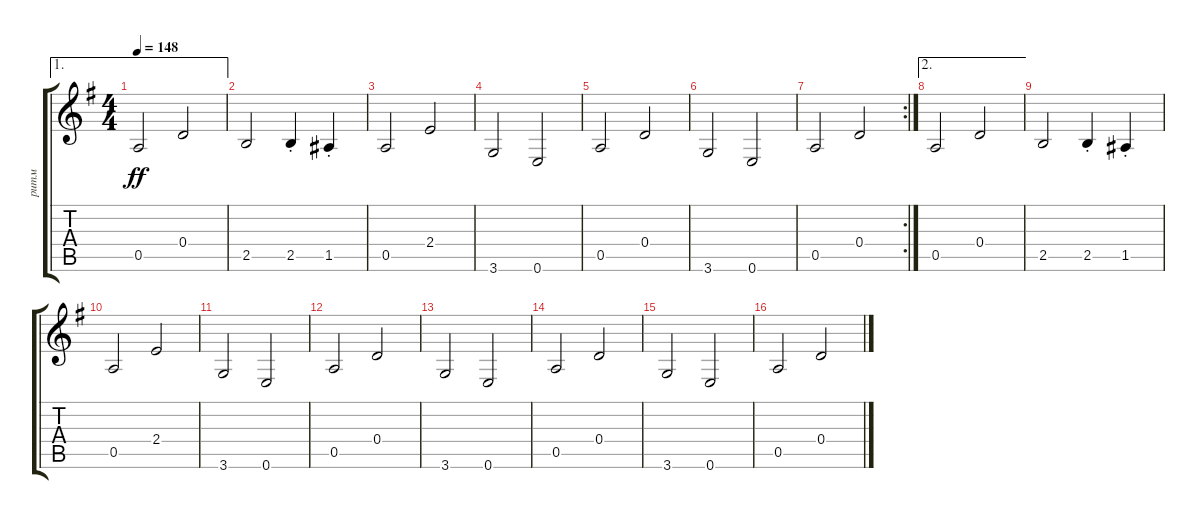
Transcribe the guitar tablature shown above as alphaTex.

\track ("ритм" "ритм") {instrument acousticguitarsteel}
\staff {score tabs}
\tuning (E4 B3 G3 D3 A2 E2) {hide}
\ae 1
\ts (4 4)
\tempo 148
\clef g2
\ks g
0.5.2{dy ff} 0.4.2 |
2.5.2 2.5{st}.4 1.5{st}.4 |
0.5.2 2.4.2 |
3.6.2 0.6.2 |
0.5.2 0.4.2 |
3.6.2 0.6.2 |
\rc 2
0.5.2 0.4.2 |
\ae 2
0.5.2 0.4.2 |
2.5.2 2.5{st}.4 1.5{st}.4 |
0.5.2 2.4.2 |
3.6.2 0.6.2 |
0.5.2 0.4.2 |
3.6.2 0.6.2 |
0.5.2 0.4.2 |
3.6.2 0.6.2 |
0.5.2 0.4.2
